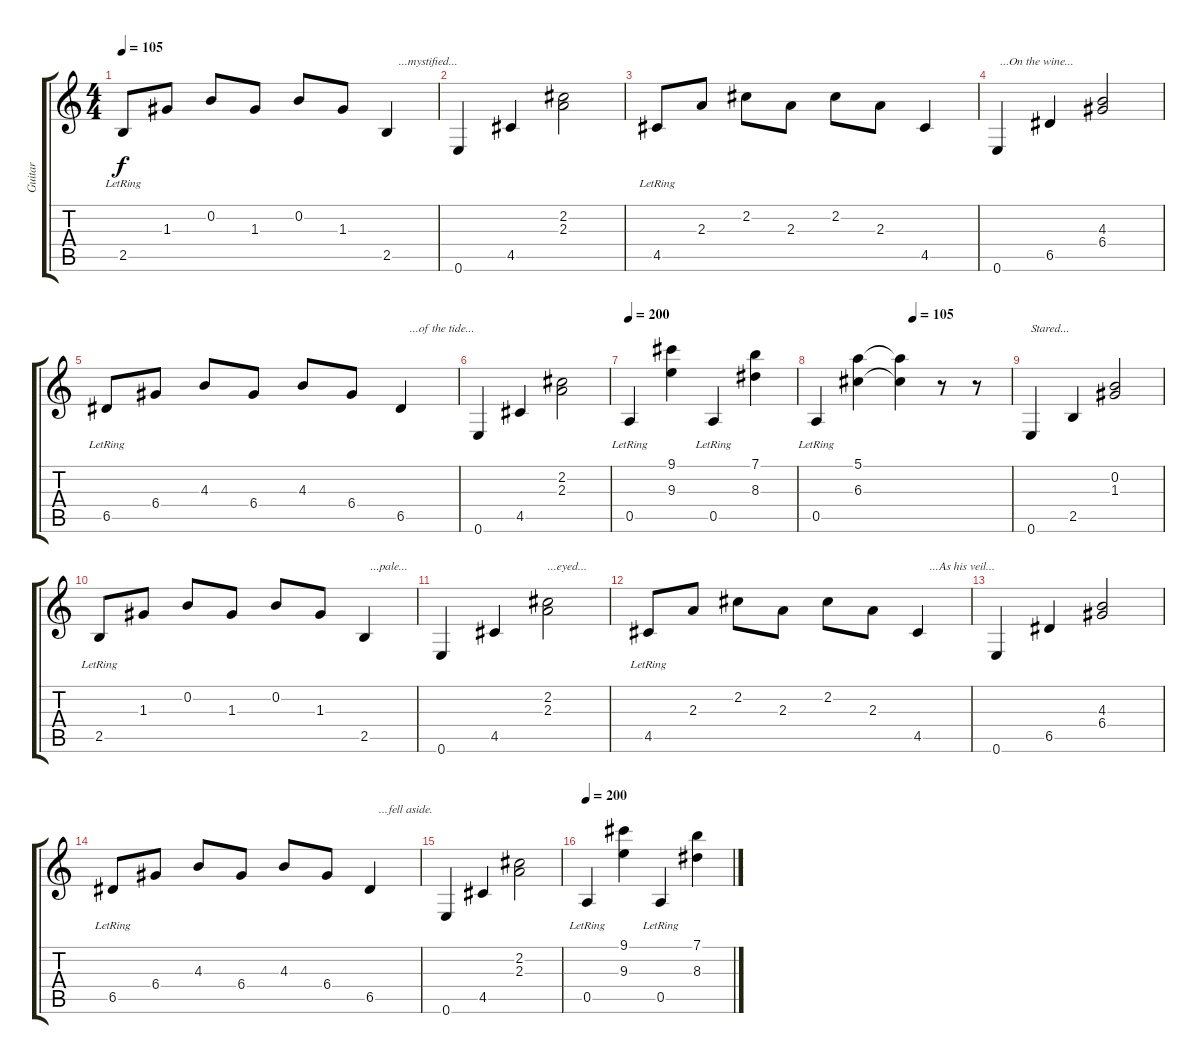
\track ("Guitar" "Guitar") {instrument acousticguitarnylon}
\staff {score tabs}
\tuning (E4 B3 G3 D3 A2 E2) {hide}
\ts (4 4)
\tempo 105
\clef g2
\ks c
2.5{lr}.8{dy f} 1.3.8 0.2.8 1.3.8 0.2.8 1.3.8 2.5.4{txt "    ...mystified..."} |
0.6.4 4.5.4 (2.2 2.3).2 |
4.5{lr}.8 2.3.8 2.2.8 2.3.8 2.2.8 2.3.8 4.5.4 |
0.6.4{txt " ...On the wine..."} 6.5.4 (4.3 6.4).2 |
6.5{lr}.8 6.4.8 4.3.8 6.4.8 4.3.8 6.4.8 6.5.4{txt "   ...of the tide..."} |
0.6.4 4.5.4 (2.2 2.3).2 |
\tempo 200
0.5{lr}.4 (9.1 9.3).4 0.5{lr}.4 (7.1 8.3).4 |
\tempo (105 0.5)
0.5{lr}.4 (5.1 6.3).4 (5.1{t} 6.3{t}).4 r.8 r.8 |
0.6.4{txt "Stared..."} 2.5.4 (0.2 1.3).2 |
2.5{lr}.8 1.3.8 0.2.8 1.3.8 0.2.8 1.3.8 2.5.4{txt "  ...pale..."} |
0.6.4 4.5.4 (2.2 2.3).2{txt "...eyed..."} |
4.5{lr}.8 2.3.8 2.2.8 2.3.8 2.2.8 2.3.8 4.5.4{txt "    ...As his veil..."} |
0.6.4 6.5.4 (4.3 6.4).2 |
6.5{lr}.8 6.4.8 4.3.8 6.4.8 4.3.8 6.4.8 6.5.4{txt "   ...fell aside."} |
0.6.4 4.5.4 (2.2 2.3).2 |
\tempo 200
0.5{lr}.4 (9.1 9.3).4 0.5{lr}.4 (7.1 8.3).4
